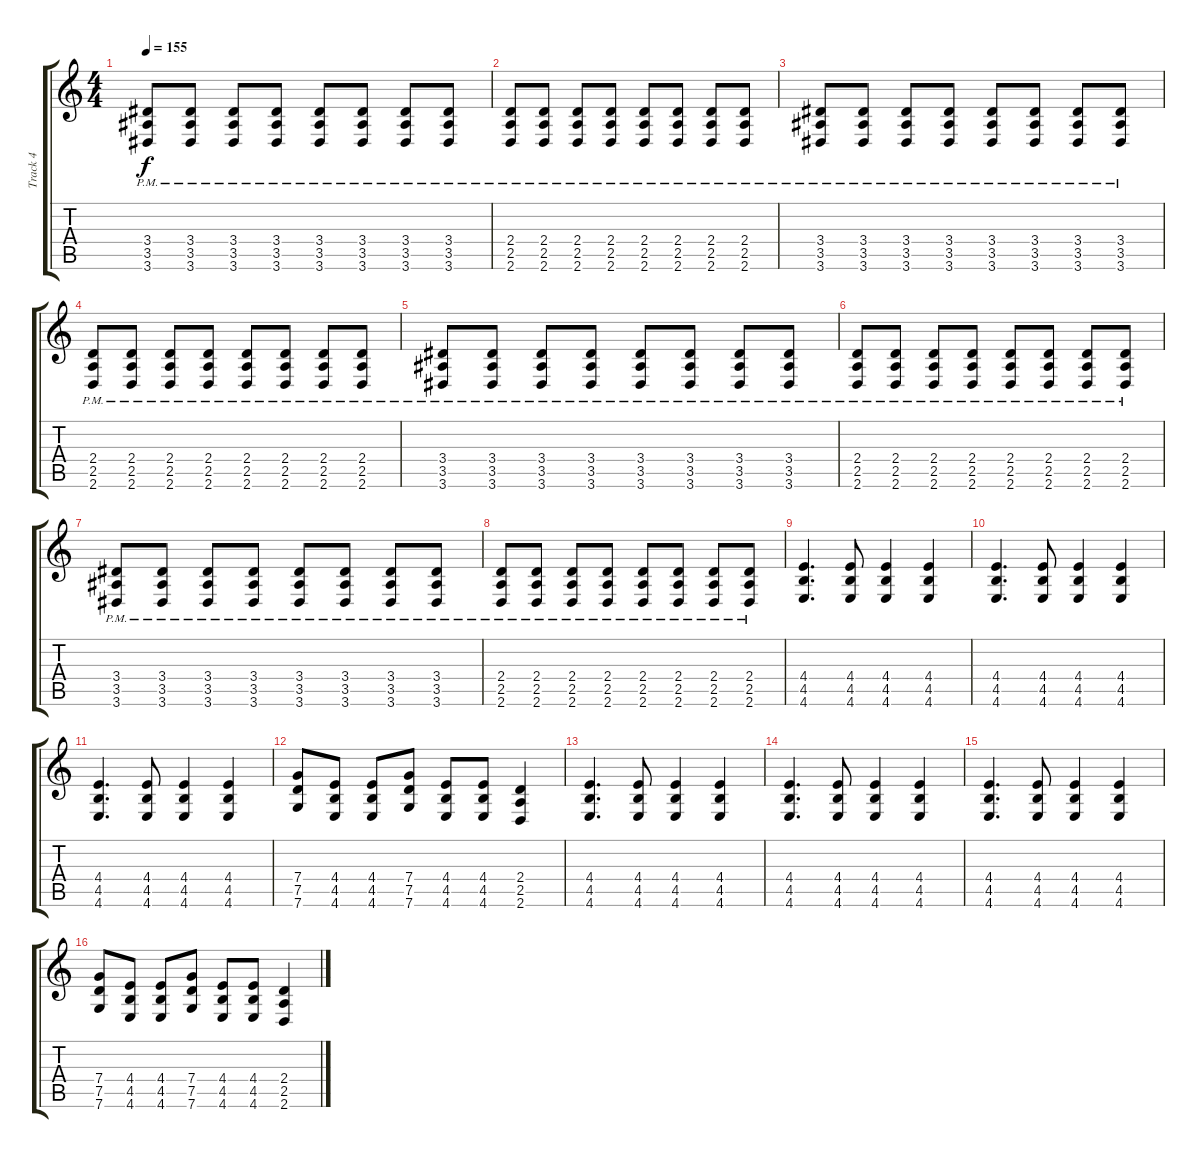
\track ("Track 4" "Track 4") {instrument distortionguitar}
\staff {score tabs}
\tuning (D4 A3 F3 C3 G2 C2) {hide}
\ts (4 4)
\tempo 155
\clef g2
\ks c
(3.4{pm} 3.5{pm} 3.6{pm}).8{dy f} (3.4{pm} 3.5{pm} 3.6{pm}).8 (3.4{pm} 3.5{pm} 3.6{pm}).8 (3.4{pm} 3.5{pm} 3.6{pm}).8 (3.4{pm} 3.5{pm} 3.6{pm}).8 (3.4{pm} 3.5{pm} 3.6{pm}).8 (3.4{pm} 3.5{pm} 3.6{pm}).8 (3.4{pm} 3.5{pm} 3.6{pm}).8 |
(2.4{pm} 2.5{pm} 2.6{pm}).8 (2.4{pm} 2.5{pm} 2.6{pm}).8 (2.4{pm} 2.5{pm} 2.6{pm}).8 (2.4{pm} 2.5{pm} 2.6{pm}).8 (2.4{pm} 2.5{pm} 2.6{pm}).8 (2.4{pm} 2.5{pm} 2.6{pm}).8 (2.4{pm} 2.5{pm} 2.6{pm}).8 (2.4{pm} 2.5{pm} 2.6{pm}).8 |
(3.4{pm} 3.5{pm} 3.6{pm}).8 (3.4{pm} 3.5{pm} 3.6{pm}).8 (3.4{pm} 3.5{pm} 3.6{pm}).8 (3.4{pm} 3.5{pm} 3.6{pm}).8 (3.4{pm} 3.5{pm} 3.6{pm}).8 (3.4{pm} 3.5{pm} 3.6{pm}).8 (3.4{pm} 3.5{pm} 3.6{pm}).8 (3.4{pm} 3.5{pm} 3.6{pm}).8 |
(2.4{pm} 2.5{pm} 2.6{pm}).8 (2.4{pm} 2.5{pm} 2.6{pm}).8 (2.4{pm} 2.5{pm} 2.6{pm}).8 (2.4{pm} 2.5{pm} 2.6{pm}).8 (2.4{pm} 2.5{pm} 2.6{pm}).8 (2.4{pm} 2.5{pm} 2.6{pm}).8 (2.4{pm} 2.5{pm} 2.6{pm}).8 (2.4{pm} 2.5{pm} 2.6{pm}).8 |
(3.4{pm} 3.5{pm} 3.6{pm}).8 (3.4{pm} 3.5{pm} 3.6{pm}).8 (3.4{pm} 3.5{pm} 3.6{pm}).8 (3.4{pm} 3.5{pm} 3.6{pm}).8 (3.4{pm} 3.5{pm} 3.6{pm}).8 (3.4{pm} 3.5{pm} 3.6{pm}).8 (3.4{pm} 3.5{pm} 3.6{pm}).8 (3.4{pm} 3.5{pm} 3.6{pm}).8 |
(2.4{pm} 2.5{pm} 2.6{pm}).8 (2.4{pm} 2.5{pm} 2.6{pm}).8 (2.4{pm} 2.5{pm} 2.6{pm}).8 (2.4{pm} 2.5{pm} 2.6{pm}).8 (2.4{pm} 2.5{pm} 2.6{pm}).8 (2.4{pm} 2.5{pm} 2.6{pm}).8 (2.4{pm} 2.5{pm} 2.6{pm}).8 (2.4{pm} 2.5{pm} 2.6{pm}).8 |
(3.4{pm} 3.5{pm} 3.6{pm}).8 (3.4{pm} 3.5{pm} 3.6{pm}).8 (3.4{pm} 3.5{pm} 3.6{pm}).8 (3.4{pm} 3.5{pm} 3.6{pm}).8 (3.4{pm} 3.5{pm} 3.6{pm}).8 (3.4{pm} 3.5{pm} 3.6{pm}).8 (3.4{pm} 3.5{pm} 3.6{pm}).8 (3.4{pm} 3.5{pm} 3.6{pm}).8 |
(2.4{pm} 2.5{pm} 2.6{pm}).8 (2.4{pm} 2.5{pm} 2.6{pm}).8 (2.4{pm} 2.5{pm} 2.6{pm}).8 (2.4{pm} 2.5{pm} 2.6{pm}).8 (2.4{pm} 2.5{pm} 2.6{pm}).8 (2.4{pm} 2.5{pm} 2.6{pm}).8 (2.4{pm} 2.5{pm} 2.6{pm}).8 (2.4{pm} 2.5{pm} 2.6{pm}).8 |
(4.4 4.5 4.6).4{d} (4.4 4.5 4.6).8 (4.4 4.5 4.6).4 (4.4 4.5 4.6).4 |
(4.4 4.5 4.6).4{d} (4.4 4.5 4.6).8 (4.4 4.5 4.6).4 (4.4 4.5 4.6).4 |
(4.4 4.5 4.6).4{d} (4.4 4.5 4.6).8 (4.4 4.5 4.6).4 (4.4 4.5 4.6).4 |
(7.4 7.5 7.6).8 (4.4 4.5 4.6).8 (4.4 4.5 4.6).8 (7.4 7.5 7.6).8 (4.4 4.5 4.6).8 (4.4 4.5 4.6).8 (2.4 2.5 2.6).4 |
(4.4 4.5 4.6).4{d} (4.4 4.5 4.6).8 (4.4 4.5 4.6).4 (4.4 4.5 4.6).4 |
(4.4 4.5 4.6).4{d} (4.4 4.5 4.6).8 (4.4 4.5 4.6).4 (4.4 4.5 4.6).4 |
(4.4 4.5 4.6).4{d} (4.4 4.5 4.6).8 (4.4 4.5 4.6).4 (4.4 4.5 4.6).4 |
(7.4 7.5 7.6).8 (4.4 4.5 4.6).8 (4.4 4.5 4.6).8 (7.4 7.5 7.6).8 (4.4 4.5 4.6).8 (4.4 4.5 4.6).8 (2.4 2.5 2.6).4
